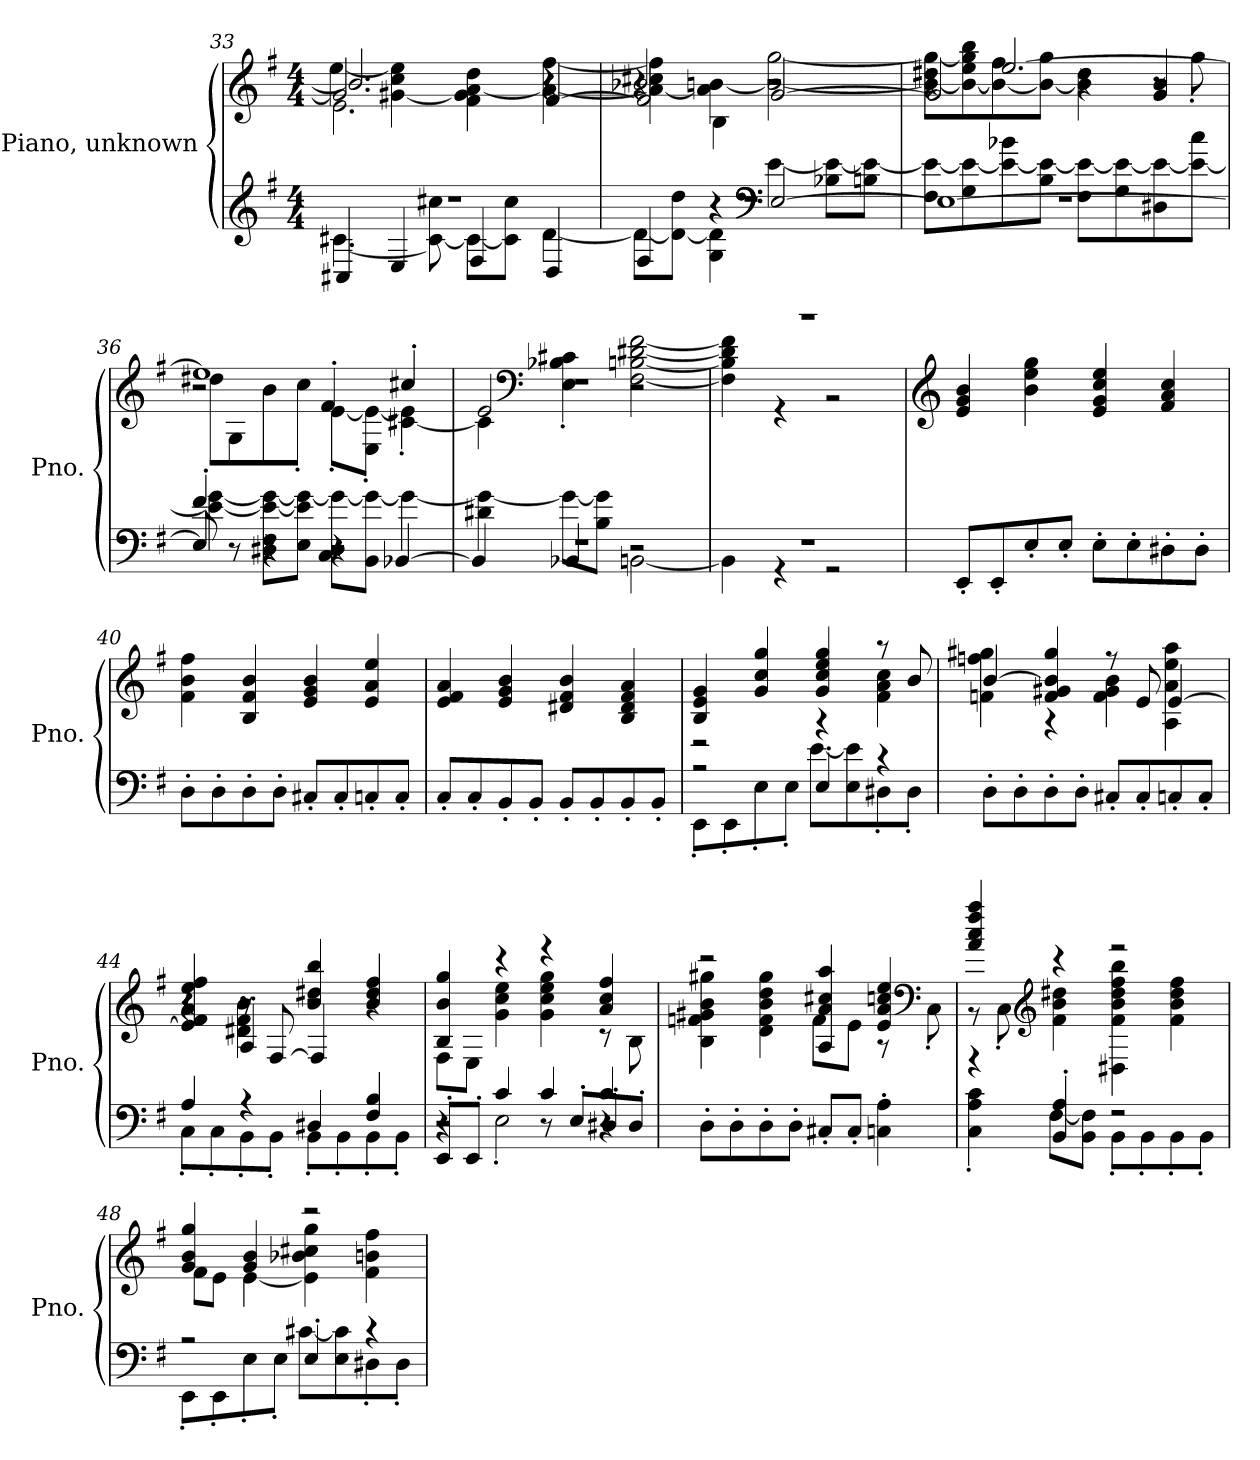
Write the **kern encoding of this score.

**kern	**kern
*part1	*part1
*staff2	*staff1
*I"Piano, unknown	*
*I'Pno.	*
!!LO:PB:g=z
*clefG2	*clefG2
*k[f#]	*k[f#]
*M4/4	*M4/4
=33	=33
*^	*^
*	*^	*	*^
*	*	*	*	*	*^
1r	[4.c#X\	4C#X/	2.g/]	[4ee\	2.b/]	2.e\
.	.	4E/	.	[4g#X\ 4cc\ 4ee\]	.	.
.	8c#\_ 8cc#X\	.	.	.	.	.
.	8c#\L_	4F#/	.	4f#\ 4g#\] [4a\ 4dd\	.	.
.	8c#\] 8cc#\J	.	.	.	.	.
.	[4d\	4D/	4r	4a\_ [4ff#\	[4f#/	4r
=34	=34	=34	=34	=34	=34	=34
1r	8d\L_	4F#/	2b-X/	4a\_ 4cc#X\ 4ff#\]	2f#/]	4r
.	8d\_ 8dd\J	.	.	.	.	.
.	4G\ 4d\]	4r	.	4a\] [4bn\	.	4B\
*clefF4	*	*	*	*	*	*
.	[4e\	[2E/	2r	2b\_ [2gg\	[2g/	2r
.	8B-X\ 8e\_L	.	.	.	.	.
.	8Bn\ 8e\_J	.	.	.	.	.
*	*	*	*	*	*v	*v
=35	=35	=35	=35	=35	=35
1r	8F#\ 8e\_L	1E_	4r	8b\_ 8dd#X\ 8gg\_L	2g/]
.	8G\ 8e\_	.	.	8b\_ 8ee\ 8gg\] 8bb\	.
.	8e\_ 8b-X\	.	[2.ee/	8b\_ 8ff#\	.
.	8B\ 8e\_J	.	.	8b\_ 8gg\J	.
.	8F#\ 8e\_L	.	.	4b\] 4dd#\	4r
.	8G\ 8e\_	.	.	.	.
.	8D#X\ 8e\_	.	.	8r	4g/ 4b/
.	8e\_ 8cc\J	.	.	8gg'\	.
!!LO:LB:g=z	!!	!!
=36	=36	=36	=36	=36	=36
4f#'/	4e\_ [4g\	8E/]	1ee]	8dd#X\L	2r
.	.	8r	.	8G\	.
4r	8D#X\ 8F#\ 8e\_ 8g\_L	4r	.	8b\	.
.	8E\ 8e\] 8g\_J	.	.	8cc'\J	.
2r	8C\ 8D#\ 8g\_L	4r	.	[8e'\L	4f#'/
.	8BB\ 8g\_J	.	.	8E\' 8e\_'J	.
.	4g\_	[4BB-X/	.	[4c#X\' 4e\]'	4cc#X'/
=37	=37	=37	=37	=37	=37
1r	4d#X\ 4g\_	4BB-/]	1r	4c#\]	2e/
*	*	*	*clefF4	*	*
.	8g\L_	4BB-X/	.	4E\' 4B-X\' 4c#X\'	.
.	8B\ 8g\]J	.	.	.	.
.	[2BBn\	2r	.	[2F#\ [2Bn\ [2d#X\ [2f#\	2r
*	*v	*v	*	*	*
*	*	*	*v	*v
=38	=38	=38	=38
1r	4BB\]	1r	4F#\] 4B\] 4d#\] 4f#\]
.	4r	.	4r
.	2r	.	2r
*v	*v	*	*
*	*v	*v
=39	=39
*	*clefG2
8EE'/L	4e/ 4g/ 4b/
8EE'/	.
8E'/	4b\ 4ee\ 4gg\
8E'/J	.
8E'\L	4e/ 4g/ 4cc/ 4ee/
8E'\	.
8D#X'\	4f#/ 4a/ 4cc/
8D#'\J	.
!!LO:LB:g=z
=40	=40
8D'\L	4f#\ 4b\ 4ff#\
8D'\	.
8D'\	4B/ 4f#/ 4b/
8D'\J	.
8C#X'/L	4e/ 4g/ 4b/
8C#'/	.
8Cn'/	4e/ 4a/ 4ee/
8C'/J	.
=41	=41
8C'/L	4e/ 4f#/ 4a/
8C'/	.
8BB'/	4e/ 4g/ 4b/
8BB'/J	.
8BB'/L	4d#X/ 4f#/ 4b/
8BB'/	.
8BB'/	4B/ 4d#/ 4f#/ 4a/
8BB'/J	.
=42	=42
*^	*^
2r	8EE'\L	4B/ 4e/ 4g/	2r
.	8EE'\	.	.
.	8E'\	4g/ 4cc/ 4gg/	.
.	8E'\J	.	.
4E'/	[8e\L	4g/ 4cc/ 4ee/ 4gg/	4r
.	8E\ 8e\]	.	.
4r	8D#X'\	8r	4f#\ 4a\ 4cc\
.	8D#'\J	8b/	.
*v	*v	*	*
=43	=43	=43
8D'\L	[4b/	4fn\ 4ffn\ 4gg#X\
8D'\	.	.
8D'\	4f/ 4g#X/ 4b/] 4gg#/	4r
8D'\J	.	.
8C#X'/L	8r	4f\ 4g#\ 4b\
8C#'/	8e/	.
8Cn'/	[4e/	4A\ 4a\ 4ee\ 4aa\
8C'/J	.	.
!!LO:LB:g=z
=44	=44	=44
*^	*	*^
4A/	8C'\L	4e/] 4f#/ 4a/ 4ee/ 4ff#/	4r	4r
.	8C'\	.	.	.
4r	8BB'\	4A'/	4d#X\ 4f#\ 4b\	8r
.	8BB'\J	.	.	[8F#/
4D#X/	8BB'\L	4b/ 4dd#X/ 4bb/	2r	4F#/]
.	8BB'\	.	.	.
4F#/ 4B/	8BB'\	4b/ 4dd#/ 4ff#/	.	4r
.	8BB'\J	.	.	.
*	*	*	*v	*v
=45	=45	=45	=45
*	*^	*	*
2r	4r	8EE'/L	4B/ 4b/ 4gg/	8F#\L
.	.	8EE'/J	.	8E\J
.	2E'\	4c/	4r	4g\ 4cc\ 4ee\
4c/	.	8r	4r	4g\ 4cc\ 4ee\ 4gg\
.	.	8E'/L	.	.
4c/	4r	8D#X'/	4a/ 4cc/ 4ff#/	8r
.	.	8D#'/J	.	8B\
*v	*v	*v	*	*
=46	=46	=46
8D'\L	2r	4B\ 4fn\ 4g#X\ 4b\ 4gg#X\
8D'\	.	.
8D'\	.	4d\ 4f\ 4b\ 4dd\ 4gg#\
8D'\J	.	.
8C#X'/L	4A/ 4a/ 4cc#X/ 4aa/	8f\L
8C#'/J	.	8e\J
4Cn\' 4A\'	4e/ 4a/ 4ccn/ 4ee/	8r
*	*clefF4	*
.	.	8C'\
!!LO:LB:g=z	!!
=47	=47	=47
*^	*	*
4r	4C\' 4A\' 4c\'	4a/ 4cc/ 4ff#/ 4aa/	8r
.	.	.	8C'\
*	*	*clefG2	*
4BB/' 4A/'	[8F#\L	4r	4f#\ 4b\ 4dd#X\
.	8BB\ 8F#\]J	.	.
2r	8BB'\L	2r	4D#X\ 4f#\ 4b\ 4dd#\ 4ff#\ 4bb\
.	8BB'\	.	.
.	8BB'\	.	4f#\ 4b\ 4dd#\ 4ff#\
.	8BB'\J	.	.
=48	=48	=48	=48
2r	8EE'\L	4g/ 4b/ 4gg/	8f#\L
.	8EE'\	.	8e\J
.	8E'\	4g/ 4b/	[4e\
.	8E'\J	.	.
4E'/	[8c#X\L	2r	4e\] 4b-X\ 4cc#X\ 4gg\
.	8E\ 8c#\]	.	.
4r	8D#X'\	.	4f#\ 4bn\ 4ff#\
.	8D#'\J	.	.
*v	*v	*	*
*	*v	*v
=	=
*-	*-
